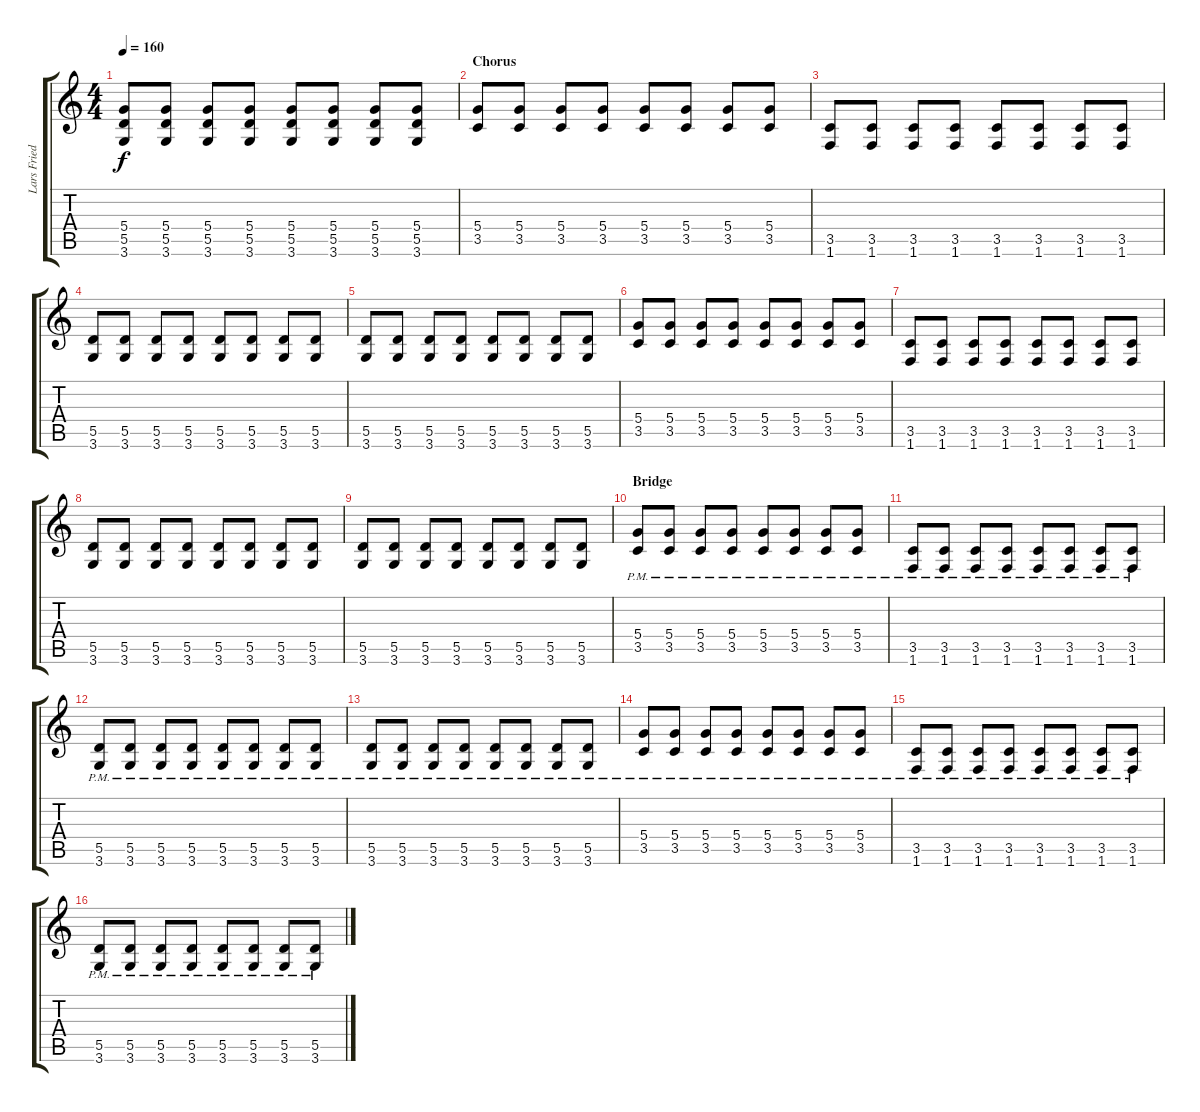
\track ("Lars Friedriksen" "Lars Fried") {instrument distortionguitar}
\staff {score tabs}
\tuning (E4 B3 G3 D3 A2 E2) {hide}
\ts (4 4)
\tempo 160
\clef g2
\ks c
(5.4 5.5 3.6).8{dy f} (5.4 5.5 3.6).8 (5.4 5.5 3.6).8 (5.4 5.5 3.6).8 (5.4 5.5 3.6).8 (5.4 5.5 3.6).8 (5.4 5.5 3.6).8 (5.4 5.5 3.6).8 |
\section ("" "Chorus")
(5.4 3.5).8 (5.4 3.5).8 (5.4 3.5).8 (5.4 3.5).8 (5.4 3.5).8 (5.4 3.5).8 (5.4 3.5).8 (5.4 3.5).8 |
(3.5 1.6).8 (3.5 1.6).8 (3.5 1.6).8 (3.5 1.6).8 (3.5 1.6).8 (3.5 1.6).8 (3.5 1.6).8 (3.5 1.6).8 |
(5.5 3.6).8 (5.5 3.6).8 (5.5 3.6).8 (5.5 3.6).8 (5.5 3.6).8 (5.5 3.6).8 (5.5 3.6).8 (5.5 3.6).8 |
(5.5 3.6).8 (5.5 3.6).8 (5.5 3.6).8 (5.5 3.6).8 (5.5 3.6).8 (5.5 3.6).8 (5.5 3.6).8 (5.5 3.6).8 |
(5.4 3.5).8 (5.4 3.5).8 (5.4 3.5).8 (5.4 3.5).8 (5.4 3.5).8 (5.4 3.5).8 (5.4 3.5).8 (5.4 3.5).8 |
(3.5 1.6).8 (3.5 1.6).8 (3.5 1.6).8 (3.5 1.6).8 (3.5 1.6).8 (3.5 1.6).8 (3.5 1.6).8 (3.5 1.6).8 |
(5.5 3.6).8 (5.5 3.6).8 (5.5 3.6).8 (5.5 3.6).8 (5.5 3.6).8 (5.5 3.6).8 (5.5 3.6).8 (5.5 3.6).8 |
(5.5 3.6).8 (5.5 3.6).8 (5.5 3.6).8 (5.5 3.6).8 (5.5 3.6).8 (5.5 3.6).8 (5.5 3.6).8 (5.5 3.6).8 |
\section ("" "Bridge")
(5.4{pm} 3.5{pm}).8 (5.4{pm} 3.5{pm}).8 (5.4{pm} 3.5{pm}).8 (5.4{pm} 3.5{pm}).8 (5.4{pm} 3.5{pm}).8 (5.4{pm} 3.5{pm}).8 (5.4{pm} 3.5{pm}).8 (5.4{pm} 3.5{pm}).8 |
(3.5{pm} 1.6{pm}).8 (3.5{pm} 1.6{pm}).8 (3.5{pm} 1.6{pm}).8 (3.5{pm} 1.6{pm}).8 (3.5{pm} 1.6{pm}).8 (3.5{pm} 1.6{pm}).8 (3.5{pm} 1.6{pm}).8 (3.5{pm} 1.6{pm}).8 |
(5.5{pm} 3.6{pm}).8 (5.5{pm} 3.6{pm}).8 (5.5{pm} 3.6{pm}).8 (5.5{pm} 3.6{pm}).8 (5.5{pm} 3.6{pm}).8 (5.5{pm} 3.6{pm}).8 (5.5{pm} 3.6{pm}).8 (5.5{pm} 3.6{pm}).8 |
(5.5{pm} 3.6{pm}).8 (5.5{pm} 3.6{pm}).8 (5.5{pm} 3.6{pm}).8 (5.5{pm} 3.6{pm}).8 (5.5{pm} 3.6{pm}).8 (5.5{pm} 3.6{pm}).8 (5.5{pm} 3.6{pm}).8 (5.5{pm} 3.6{pm}).8 |
(5.4{pm} 3.5{pm}).8 (5.4{pm} 3.5{pm}).8 (5.4{pm} 3.5{pm}).8 (5.4{pm} 3.5{pm}).8 (5.4{pm} 3.5{pm}).8 (5.4{pm} 3.5{pm}).8 (5.4{pm} 3.5{pm}).8 (5.4{pm} 3.5{pm}).8 |
(3.5{pm} 1.6{pm}).8 (3.5{pm} 1.6{pm}).8 (3.5{pm} 1.6{pm}).8 (3.5{pm} 1.6{pm}).8 (3.5{pm} 1.6{pm}).8 (3.5{pm} 1.6{pm}).8 (3.5{pm} 1.6{pm}).8 (3.5{pm} 1.6{pm}).8 |
(5.5{pm} 3.6{pm}).8 (5.5{pm} 3.6{pm}).8 (5.5{pm} 3.6{pm}).8 (5.5{pm} 3.6{pm}).8 (5.5{pm} 3.6{pm}).8 (5.5{pm} 3.6{pm}).8 (5.5{pm} 3.6{pm}).8 (5.5{pm} 3.6{pm}).8
